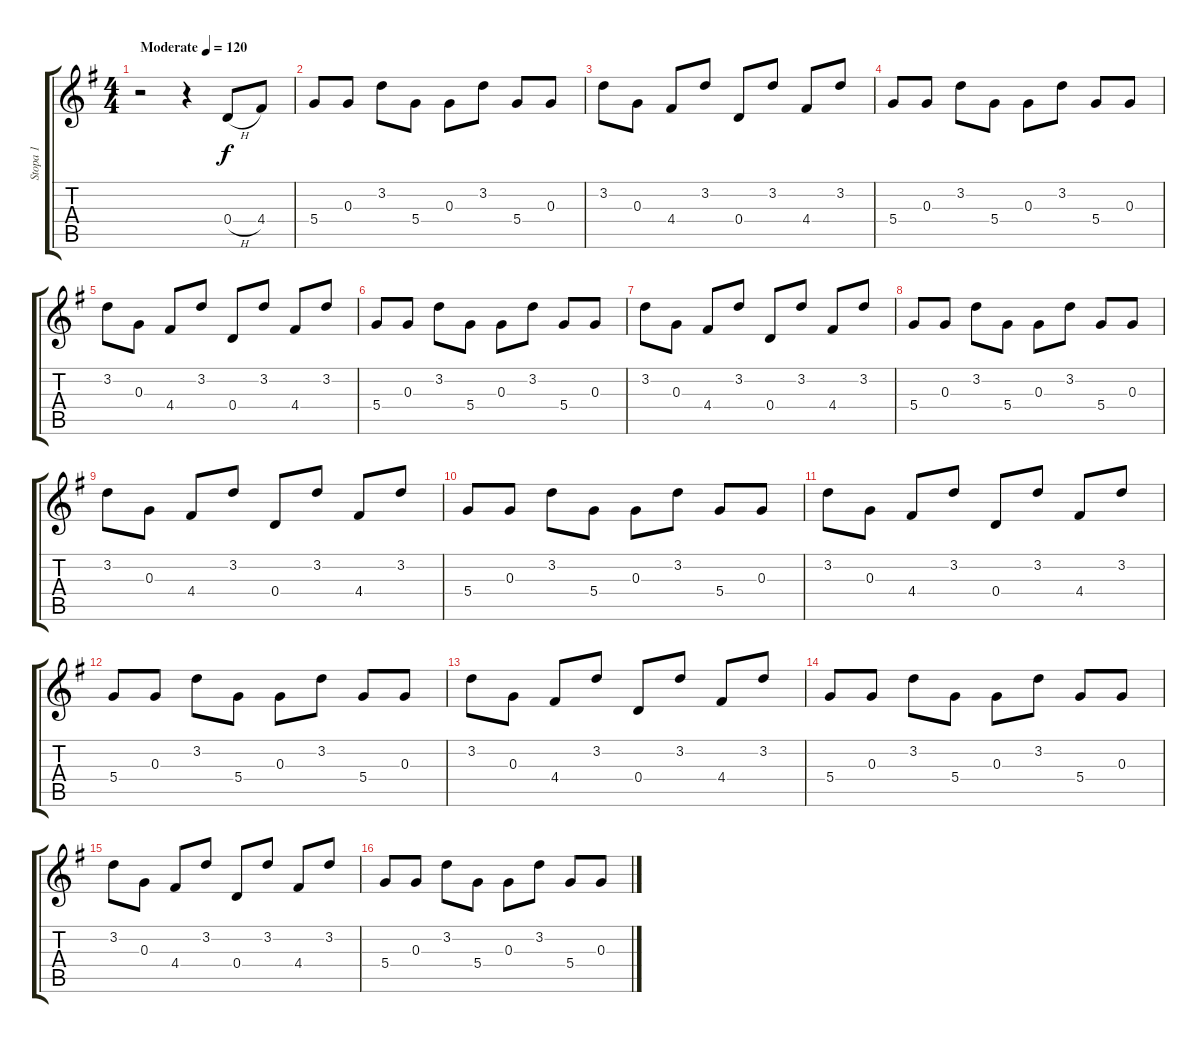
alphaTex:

\track ("Stopa 1" "Stopa 1") {instrument acousticguitarsteel}
\staff {score tabs}
\tuning (E4 B3 G3 D3 A2 E2) {hide}
\ts (4 4)
\tempo (120 "Moderate")
\clef g2
\ks g
r.2{dy f instrument acousticguitarsteel} r.4 0.4{h}.8 4.4.8 |
5.4.8 0.3.8 3.2.8 5.4.8 0.3.8 3.2.8 5.4.8 0.3.8 |
3.2.8 0.3.8 4.4.8 3.2.8 0.4.8 3.2.8 4.4.8 3.2.8 |
5.4.8 0.3.8 3.2.8 5.4.8 0.3.8 3.2.8 5.4.8 0.3.8 |
3.2.8 0.3.8 4.4.8 3.2.8 0.4.8 3.2.8 4.4.8 3.2.8 |
5.4.8 0.3.8 3.2.8 5.4.8 0.3.8 3.2.8 5.4.8 0.3.8 |
3.2.8 0.3.8 4.4.8 3.2.8 0.4.8 3.2.8 4.4.8 3.2.8 |
5.4.8 0.3.8 3.2.8 5.4.8 0.3.8 3.2.8 5.4.8 0.3.8 |
3.2.8 0.3.8 4.4.8 3.2.8 0.4.8 3.2.8 4.4.8 3.2.8 |
5.4.8 0.3.8 3.2.8 5.4.8 0.3.8 3.2.8 5.4.8 0.3.8 |
3.2.8 0.3.8 4.4.8 3.2.8 0.4.8 3.2.8 4.4.8 3.2.8 |
5.4.8 0.3.8 3.2.8 5.4.8 0.3.8 3.2.8 5.4.8 0.3.8 |
3.2.8 0.3.8 4.4.8 3.2.8 0.4.8 3.2.8 4.4.8 3.2.8 |
5.4.8 0.3.8 3.2.8 5.4.8 0.3.8 3.2.8 5.4.8 0.3.8 |
3.2.8 0.3.8 4.4.8 3.2.8 0.4.8 3.2.8 4.4.8 3.2.8 |
5.4.8 0.3.8 3.2.8 5.4.8 0.3.8 3.2.8 5.4.8 0.3.8
